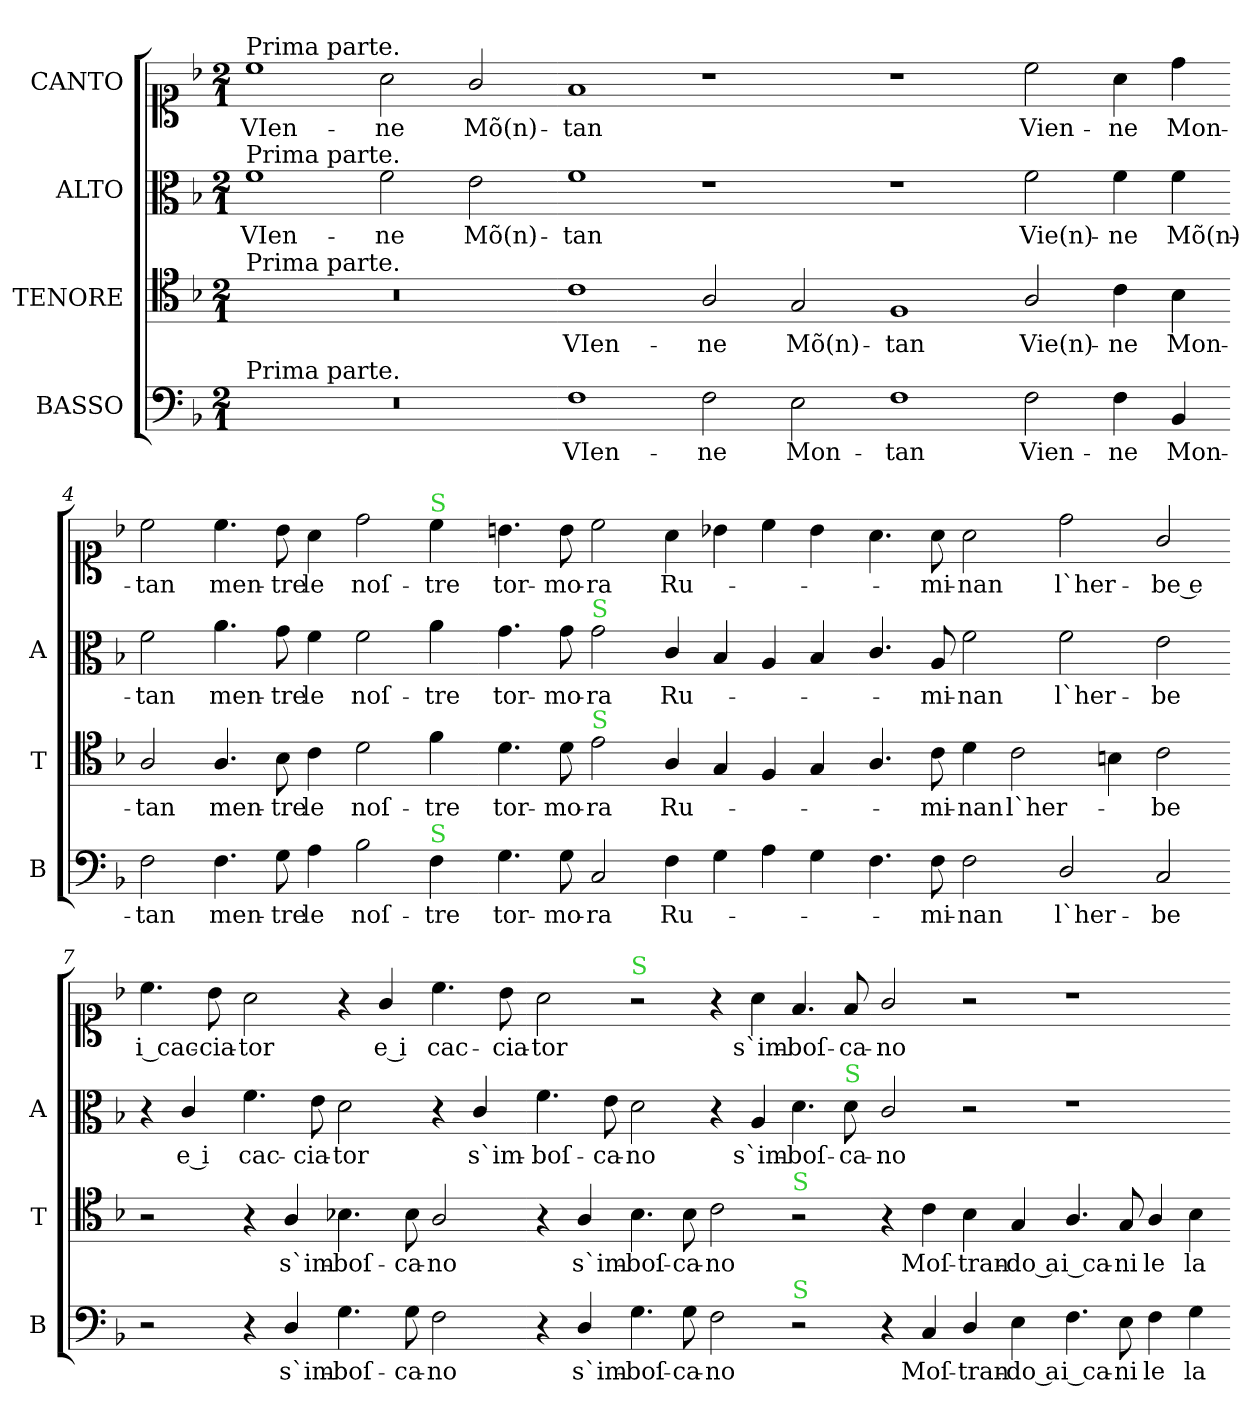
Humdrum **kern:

**kern	**text	**kern	**text	**kern	**text	**kern	**text
*part4	*part4	*part3	*part3	*part2	*part2	*part1	*part1
*staff4	*staff4	*staff3	*staff3	*staff2	*staff2	*staff1	*staff1
*I"BASSO	*	*I"TENORE	*	*I"ALTO	*	*I"CANTO	*
*I'B	*	*I'T	*	*I'A	*	*	*
*clefF4	*	*clefC4	*	*clefC3	*	*clefC1	*
*k[b-]	*	*k[b-]	*	*k[b-]	*	*k[b-]	*
*F:	*	*F:	*	*F:	*	*F:	*
*M2/1	*	*M2/1	*	*M2/1	*	*M2/1	*
=1	=1	=1	=1	=1	=1	=1	=1
!	!	!	!	!	!	!LO:TX:a:t=Prima parte.	!
!	!	!	!	!LO:TX:a:t=Prima parte.	!	!	!
!	!	!LO:TX:a:t=Prima parte.	!	!	!	!	!
!LO:TX:a:t=Prima parte.	!	!	!	!	!	!	!
0r	.	0r	.	1f	VIen-	1cc	VIen-
.	.	.	.	2f\	-ne	2a\	-ne
.	.	.	.	2e\	Mõ(n)-	2g/	Mõ(n)-
=2-	=2-	=2-	=2-	=2-	=2-	=2-	=2-
1F	VIen-	1c	VIen-	1f	-tan	1f	-tan
2F\	-ne	2A/	-ne	1r	.	1r	.
2E\	Mon-	2G/	Mõ(n)-	.	.	.	.
=3-	=3-	=3-	=3-	=3-	=3-	=3-	=3-
1F	-tan	1F	-tan	1r	.	1r	.
2F\	Vien-	2A/	Vie(n)-	2f\	Vie(n)-	2cc\	Vien-
4F\	-ne	4c\	-ne	4f\	-ne	4a\	-ne
4BB-/	Mon-	4B-\	Mon-	4f\	Mõ(n)-	4dd\	Mon-
=4-	=4-	=4-	=4-	=4-	=4-	=4-	=4-
2F\	-tan	2A/	-tan	2f\	-tan	2cc\	-tan
4.F\	men-	4.A/	men-	4.a\	men-	4.cc\	men-
8G\	-tre	8B-\	-tre	8g\	-tre	8b-\	-tre
4A\	le	4c\	le	4f\	le	4a\	le
2B-\	noſ-	2d\	noſ-	2f\	noſ-	2dd\	noſ-
!	!	!	!	!	!	!LO:TX:a:color=limegreen:t=S	!
!LO:TX:a:color=limegreen:t=S	!	!	!	!	!	!	!
4F\	-tre	4f\	-tre	4a\	-tre	4cc\	-tre
=5-	=5-	=5-	=5-	=5-	=5-	=5-	=5-
4.G\	tor-	4.d\	tor-	4.g\	tor-	4.bn\	tor-
8G\	-mo-	8d\	-mo-	8g\	-mo-	8b\	-mo-
!	!	!	!	!LO:TX:a:color=limegreen:t=S	!	!	!
!	!	!LO:TX:a:color=limegreen:t=S	!	!	!	!	!
2C/	-ra	2e\	-ra	2g\	-ra	2cc\	-ra
4F\	Ru-	4A/	Ru-	4c/	Ru-	4a\	Ru-
4G\	.	4G/	.	4B-/	.	4b-X\	.
4A\	.	4F/	.	4A/	.	4cc\	.
4G\	.	4G/	.	4B-/	.	4b-\	.
=6-	=6-	=6-	=6-	=6-	=6-	=6-	=6-
4.F\	.	4.A/	.	4.c/	.	4.a\	.
8F\	-mi-	8c\	-mi-	8A/	-mi-	8a\	-mi-
2F\	-nan	4d\	-nan	2f\	-nan	2a\	-nan
.	.	2c\	l`her-	.	.	.	.
2D/	l`her-	.	.	2f\	l`her-	2dd\	l`her-
.	.	4Bn\	.	.	.	.	.
2C/	-be	2c\	-be	2e\	-be	2g/	-be e
=7-	=7-	=7-	=7-	=7-	=7-	=7-	=7-
2r	.	2r	.	4r	.	4.cc\	i cac-
.	.	.	.	4c/	e i	.	.
.	.	.	.	.	.	8b-\	-cia-
4r	.	4r	.	4.f\	cac-	2a\	-tor
4D/	s`im-	4A/	s`im-	.	.	.	.
.	.	.	.	8e\	-cia-	.	.
4.G\	-boſ-	4.B-X\	-boſ-	2d\	-tor	4r	.
.	.	.	.	.	.	4g/	e i
8G\	-ca-	8B-\	-ca-	.	.	.	.
2F\	-no	2A/	-no	4r	.	4.cc\	cac-
.	.	.	.	4c/	s`im-	.	.
.	.	.	.	.	.	8b-\	-cia-
=8-	=8-	=8-	=8-	=8-	=8-	=8-	=8-
4r	.	4r	.	4.f\	-boſ-	2a\	-tor
4D/	s`im-	4A/	s`im-	.	.	.	.
.	.	.	.	8e\	-ca-	.	.
!	!	!	!	!	!	!LO:TX:a:color=limegreen:t=S	!
4.G\	-boſ-	4.B-\	-boſ-	2d\	-no	2r	.
8G\	-ca-	8B-\	-ca-	.	.	.	.
2F\	-no	2c\	-no	4r	.	4r	.
.	.	.	.	4A/	s`im-	4a\	s`im-
!	!	!LO:TX:a:color=limegreen:t=S	!	!	!	!	!
!LO:TX:a:color=limegreen:t=S	!	!	!	!	!	!	!
2r	.	2r	.	4.d\	-boſ-	4.f/	-boſ-
!	!	!	!	!LO:TX:a:color=limegreen:t=S	!	!	!
.	.	.	.	8d\	-ca-	8f/	-ca-
=9-	=9-	=9-	=9-	=9-	=9-	=9-	=9-
4r	.	4r	.	2c/	-no	2g/	-no
4C/	Moſ-	4c\	Moſ-	.	.	.	.
4D/	-tran-	4B-\	-tran-	2r	.	2r	.
4E\	-do a	4G/	-do a	.	.	.	.
4.F\	i ca-	4.A/	i ca-	1r	.	1r	.
8E\	-ni	8G/	-ni	.	.	.	.
4F\	le	4A/	le	.	.	.	.
4G\	la-	4B-\	la-	.	.	.	.
=-	=-	=-	=-	=-	=-	=-	=-
*-	*-	*-	*-	*-	*-	*-	*-
